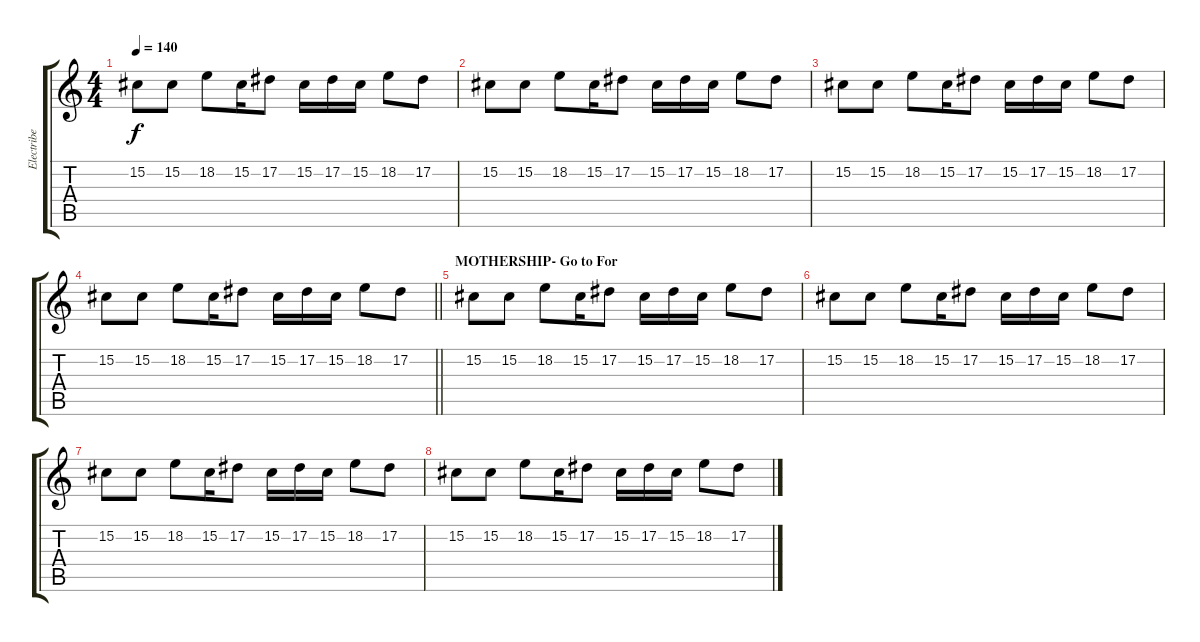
\track ("Electribe Synth 1" "Electribe ") {instrument lead2sawtooth}
\staff {score tabs}
\tuning (Eb4 Bb3 Gb3 Db3 Ab2 Db2) {hide}
\ts (4 4)
\tempo 140
\clef g2
\ks c
15.2.8{dy f} 15.2.8 18.2.8 15.2.16 17.2.8 15.2.16 17.2.16 15.2.16 18.2.8 17.2.8 |
15.2.8 15.2.8 18.2.8 15.2.16 17.2.8 15.2.16 17.2.16 15.2.16 18.2.8 17.2.8 |
15.2.8 15.2.8 18.2.8 15.2.16 17.2.8 15.2.16 17.2.16 15.2.16 18.2.8 17.2.8 |
\barLineRight lightlight
15.2.8 15.2.8 18.2.8 15.2.16 17.2.8 15.2.16 17.2.16 15.2.16 18.2.8 17.2.8 |
\section ("" "MOTHERSHIP- Go to For")
15.2.8 15.2.8 18.2.8 15.2.16 17.2.8 15.2.16 17.2.16 15.2.16 18.2.8 17.2.8 |
15.2.8 15.2.8 18.2.8 15.2.16 17.2.8 15.2.16 17.2.16 15.2.16 18.2.8 17.2.8 |
15.2.8 15.2.8 18.2.8 15.2.16 17.2.8 15.2.16 17.2.16 15.2.16 18.2.8 17.2.8 |
15.2.8 15.2.8 18.2.8 15.2.16 17.2.8 15.2.16 17.2.16 15.2.16 18.2.8 17.2.8
